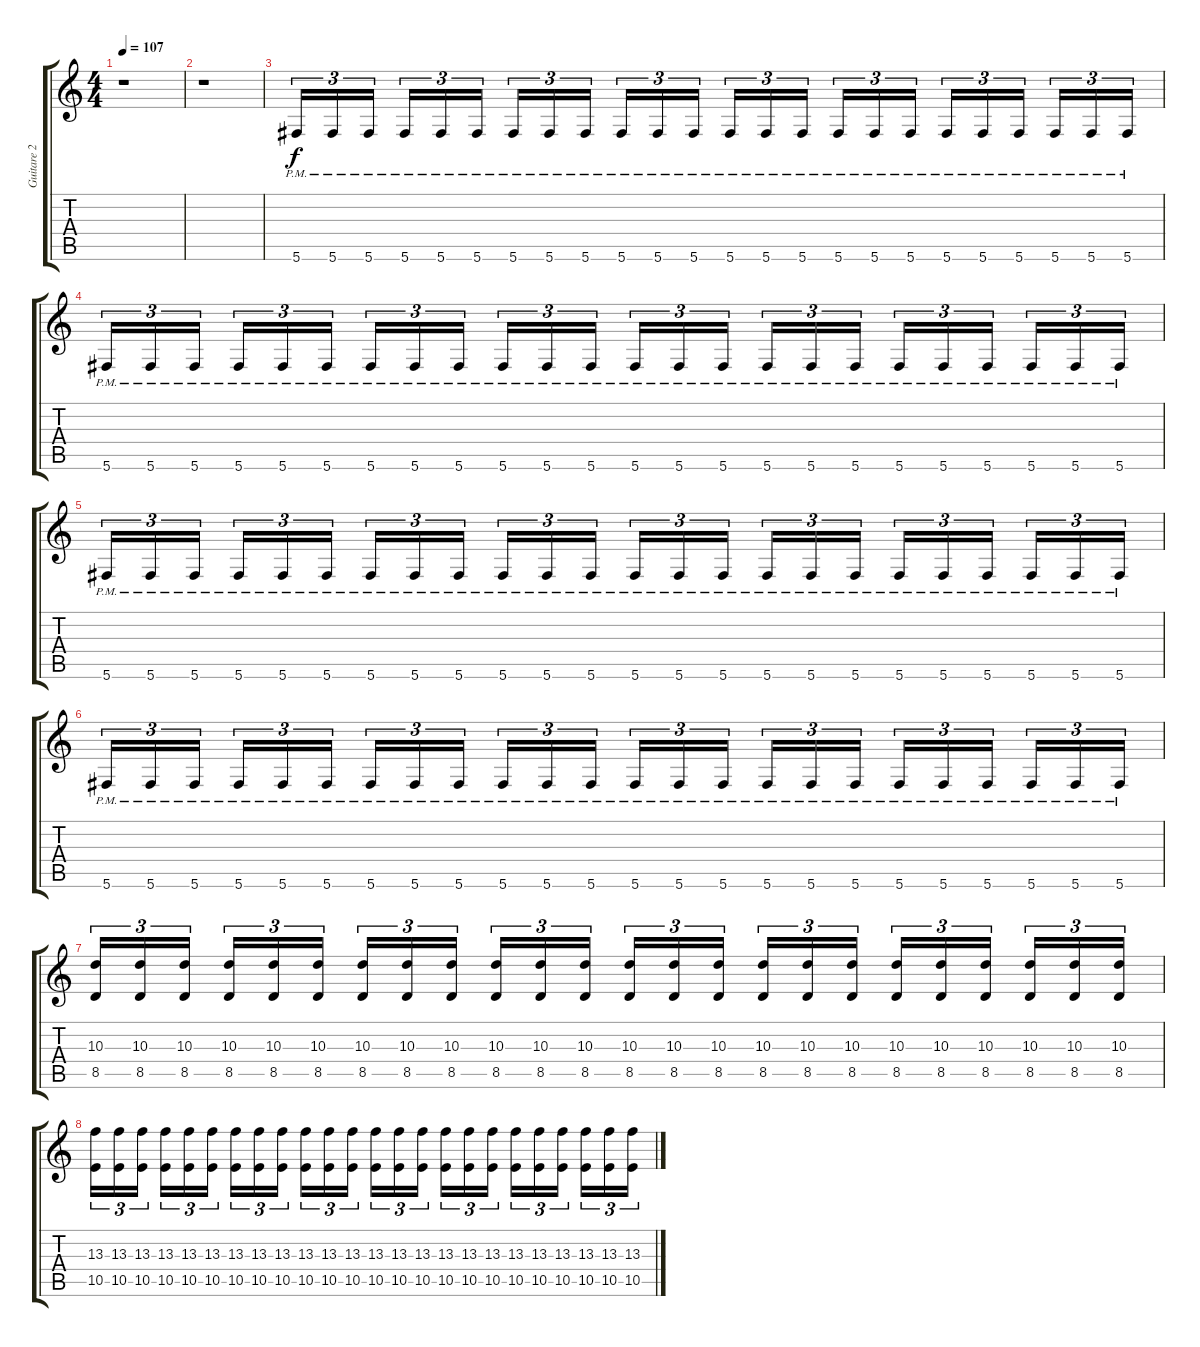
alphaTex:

\track ("Guitare 2" "Guitare 2") {instrument distortionguitar}
\staff {score tabs}
\tuning (Db4 Ab3 E3 B2 Gb2 Db2) {hide}
\ts (4 4)
\tempo 107
\clef g2
\ks c
r.1{dy f} |
r.1 |
5.6{pm}.16{tu (3 2)} 5.6{pm}.16{tu (3 2)} 5.6{pm}.16{tu (3 2) beam splitsecondary} 5.6{pm}.16{tu (3 2)} 5.6{pm}.16{tu (3 2)} 5.6{pm}.16{tu (3 2)} 5.6{pm}.16{tu (3 2)} 5.6{pm}.16{tu (3 2)} 5.6{pm}.16{tu (3 2) beam splitsecondary} 5.6{pm}.16{tu (3 2)} 5.6{pm}.16{tu (3 2)} 5.6{pm}.16{tu (3 2)} 5.6{pm}.16{tu (3 2)} 5.6{pm}.16{tu (3 2)} 5.6{pm}.16{tu (3 2) beam splitsecondary} 5.6{pm}.16{tu (3 2)} 5.6{pm}.16{tu (3 2)} 5.6{pm}.16{tu (3 2)} 5.6{pm}.16{tu (3 2)} 5.6{pm}.16{tu (3 2)} 5.6{pm}.16{tu (3 2) beam splitsecondary} 5.6{pm}.16{tu (3 2)} 5.6{pm}.16{tu (3 2)} 5.6{pm}.16{tu (3 2)} |
5.6{pm}.16{tu (3 2)} 5.6{pm}.16{tu (3 2)} 5.6{pm}.16{tu (3 2) beam splitsecondary} 5.6{pm}.16{tu (3 2)} 5.6{pm}.16{tu (3 2)} 5.6{pm}.16{tu (3 2)} 5.6{pm}.16{tu (3 2)} 5.6{pm}.16{tu (3 2)} 5.6{pm}.16{tu (3 2) beam splitsecondary} 5.6{pm}.16{tu (3 2)} 5.6{pm}.16{tu (3 2)} 5.6{pm}.16{tu (3 2)} 5.6{pm}.16{tu (3 2)} 5.6{pm}.16{tu (3 2)} 5.6{pm}.16{tu (3 2) beam splitsecondary} 5.6{pm}.16{tu (3 2)} 5.6{pm}.16{tu (3 2)} 5.6{pm}.16{tu (3 2)} 5.6{pm}.16{tu (3 2)} 5.6{pm}.16{tu (3 2)} 5.6{pm}.16{tu (3 2) beam splitsecondary} 5.6{pm}.16{tu (3 2)} 5.6{pm}.16{tu (3 2)} 5.6{pm}.16{tu (3 2)} |
5.6{pm}.16{tu (3 2)} 5.6{pm}.16{tu (3 2)} 5.6{pm}.16{tu (3 2) beam splitsecondary} 5.6{pm}.16{tu (3 2)} 5.6{pm}.16{tu (3 2)} 5.6{pm}.16{tu (3 2)} 5.6{pm}.16{tu (3 2)} 5.6{pm}.16{tu (3 2)} 5.6{pm}.16{tu (3 2) beam splitsecondary} 5.6{pm}.16{tu (3 2)} 5.6{pm}.16{tu (3 2)} 5.6{pm}.16{tu (3 2)} 5.6{pm}.16{tu (3 2)} 5.6{pm}.16{tu (3 2)} 5.6{pm}.16{tu (3 2) beam splitsecondary} 5.6{pm}.16{tu (3 2)} 5.6{pm}.16{tu (3 2)} 5.6{pm}.16{tu (3 2)} 5.6{pm}.16{tu (3 2)} 5.6{pm}.16{tu (3 2)} 5.6{pm}.16{tu (3 2) beam splitsecondary} 5.6{pm}.16{tu (3 2)} 5.6{pm}.16{tu (3 2)} 5.6{pm}.16{tu (3 2)} |
5.6{pm}.16{tu (3 2)} 5.6{pm}.16{tu (3 2)} 5.6{pm}.16{tu (3 2) beam splitsecondary} 5.6{pm}.16{tu (3 2)} 5.6{pm}.16{tu (3 2)} 5.6{pm}.16{tu (3 2)} 5.6{pm}.16{tu (3 2)} 5.6{pm}.16{tu (3 2)} 5.6{pm}.16{tu (3 2) beam splitsecondary} 5.6{pm}.16{tu (3 2)} 5.6{pm}.16{tu (3 2)} 5.6{pm}.16{tu (3 2)} 5.6{pm}.16{tu (3 2)} 5.6{pm}.16{tu (3 2)} 5.6{pm}.16{tu (3 2) beam splitsecondary} 5.6{pm}.16{tu (3 2)} 5.6{pm}.16{tu (3 2)} 5.6{pm}.16{tu (3 2)} 5.6{pm}.16{tu (3 2)} 5.6{pm}.16{tu (3 2)} 5.6{pm}.16{tu (3 2) beam splitsecondary} 5.6{pm}.16{tu (3 2)} 5.6{pm}.16{tu (3 2)} 5.6{pm}.16{tu (3 2)} |
(10.3 8.5).16{tu (3 2)} (10.3 8.5).16{tu (3 2)} (10.3 8.5).16{tu (3 2) beam splitsecondary} (10.3 8.5).16{tu (3 2)} (10.3 8.5).16{tu (3 2)} (10.3 8.5).16{tu (3 2)} (10.3 8.5).16{tu (3 2)} (10.3 8.5).16{tu (3 2)} (10.3 8.5).16{tu (3 2) beam splitsecondary} (10.3 8.5).16{tu (3 2)} (10.3 8.5).16{tu (3 2)} (10.3 8.5).16{tu (3 2)} (10.3 8.5).16{tu (3 2)} (10.3 8.5).16{tu (3 2)} (10.3 8.5).16{tu (3 2) beam splitsecondary} (10.3 8.5).16{tu (3 2)} (10.3 8.5).16{tu (3 2)} (10.3 8.5).16{tu (3 2)} (10.3 8.5).16{tu (3 2)} (10.3 8.5).16{tu (3 2)} (10.3 8.5).16{tu (3 2) beam splitsecondary} (10.3 8.5).16{tu (3 2)} (10.3 8.5).16{tu (3 2)} (10.3 8.5).16{tu (3 2)} |
(13.3 10.5).16{tu (3 2)} (13.3 10.5).16{tu (3 2)} (13.3 10.5).16{tu (3 2) beam splitsecondary} (13.3 10.5).16{tu (3 2)} (13.3 10.5).16{tu (3 2)} (13.3 10.5).16{tu (3 2)} (13.3 10.5).16{tu (3 2)} (13.3 10.5).16{tu (3 2)} (13.3 10.5).16{tu (3 2) beam splitsecondary} (13.3 10.5).16{tu (3 2)} (13.3 10.5).16{tu (3 2)} (13.3 10.5).16{tu (3 2)} (13.3 10.5).16{tu (3 2)} (13.3 10.5).16{tu (3 2)} (13.3 10.5).16{tu (3 2) beam splitsecondary} (13.3 10.5).16{tu (3 2)} (13.3 10.5).16{tu (3 2)} (13.3 10.5).16{tu (3 2)} (13.3 10.5).16{tu (3 2)} (13.3 10.5).16{tu (3 2)} (13.3 10.5).16{tu (3 2) beam splitsecondary} (13.3 10.5).16{tu (3 2)} (13.3 10.5).16{tu (3 2)} (13.3 10.5).16{tu (3 2)}
